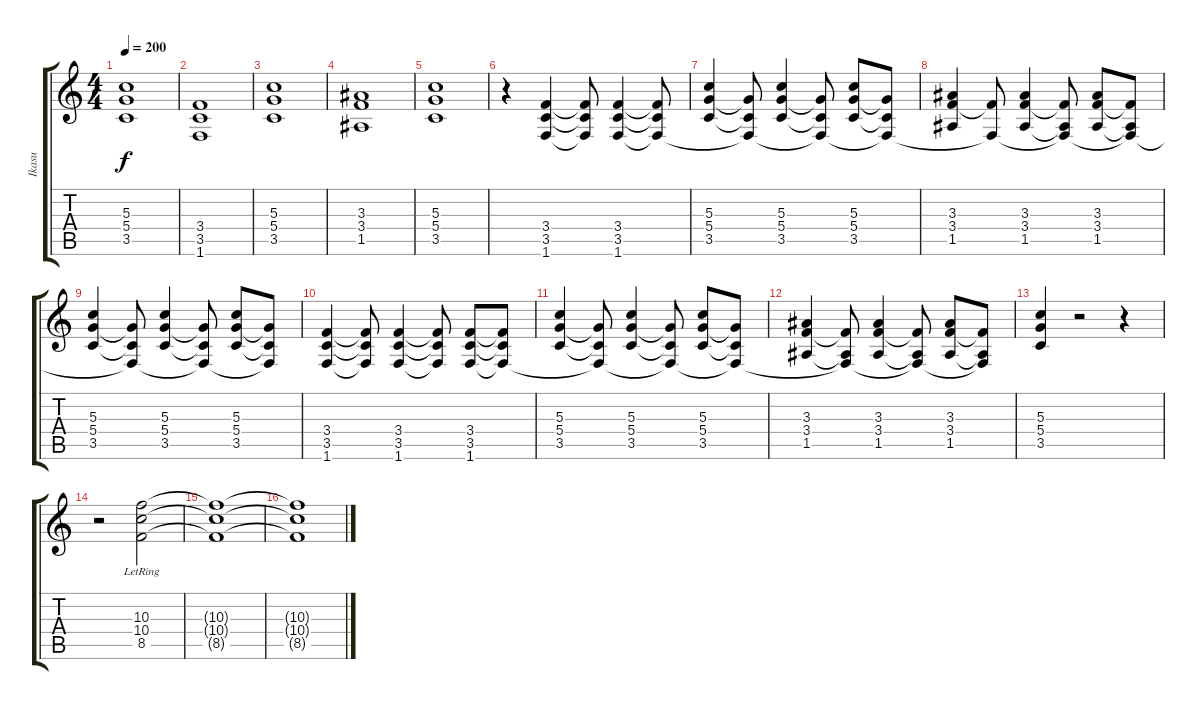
\track ("Ikasu     - Distortion Guitar" "Ikasu     ") {instrument distortionguitar}
\staff {score tabs}
\tuning (E4 B3 G3 D3 A2 E2) {hide}
\ts (4 4)
\tempo 200
\clef g2
\ks c
(5.3 5.4 3.5).1{dy f} |
(3.4 3.5 1.6).1 |
(5.3 5.4 3.5).1 |
(3.3 3.4 1.5).1 |
(5.3 5.4 3.5).1 |
r.4 (3.4 3.5 1.6).4 (3.4{t} 3.5{t} 1.6{t}).8 (3.4 3.5 1.6).4 (3.4{t} 3.5{t} 1.6{t}).8 |
(5.3 5.4 3.5).4 (5.4{t} 3.5{t} 1.6{t}).8 (5.3 5.4 3.5).4 (5.4{t} 3.5{t} 1.6{t}).8 (5.3 5.4 3.5).8 (5.4{t} 3.5{t} 1.6{t}).8 |
(3.3 3.4 1.5).4 (3.4{t} 1.6{t}).8 (3.3 3.4 1.5).4 (3.4{t} 1.5{t} 1.6{t}).8 (3.3 3.4 1.5).8 (3.4{t} 1.5{t} 1.6{t}).8 |
(5.3 5.4 3.5).4 (5.4{t} 3.5{t} 1.6{t}).8 (5.3 5.4 3.5).4 (5.4{t} 3.5{t} 1.6{t}).8 (5.3 5.4 3.5).8 (5.4{t} 3.5{t} 1.6{t}).8 |
(3.4 3.5 1.6).4 (3.4{t} 3.5{t} 1.6{t}).8 (3.4 3.5 1.6).4 (3.4{t} 3.5{t} 1.6{t}).8 (3.4 3.5 1.6).8 (3.4{t} 3.5{t} 1.6{t}).8 |
(5.3 5.4 3.5).4 (5.4{t} 3.5{t} 1.6{t}).8 (5.3 5.4 3.5).4 (5.4{t} 3.5{t} 1.6{t}).8 (5.3 5.4 3.5).8 (5.4{t} 3.5{t} 1.6{t}).8 |
(3.3 3.4 1.5).4 (3.4{t} 1.5{t} 1.6{t}).8 (3.3 3.4 1.5).4 (3.4{t} 1.5{t} 1.6{t}).8 (3.3 3.4 1.5).8 (3.4{t} 1.5{t} 1.6{t}).8 |
(5.3 5.4 3.5).4 r.2 r.4 |
r.2 (10.3{lr} 10.4{lr} 8.5{lr}).2 |
(10.3{t} 10.4{t} 8.5{t}).1 |
(10.3{t} 10.4{t} 8.5{t}).1
